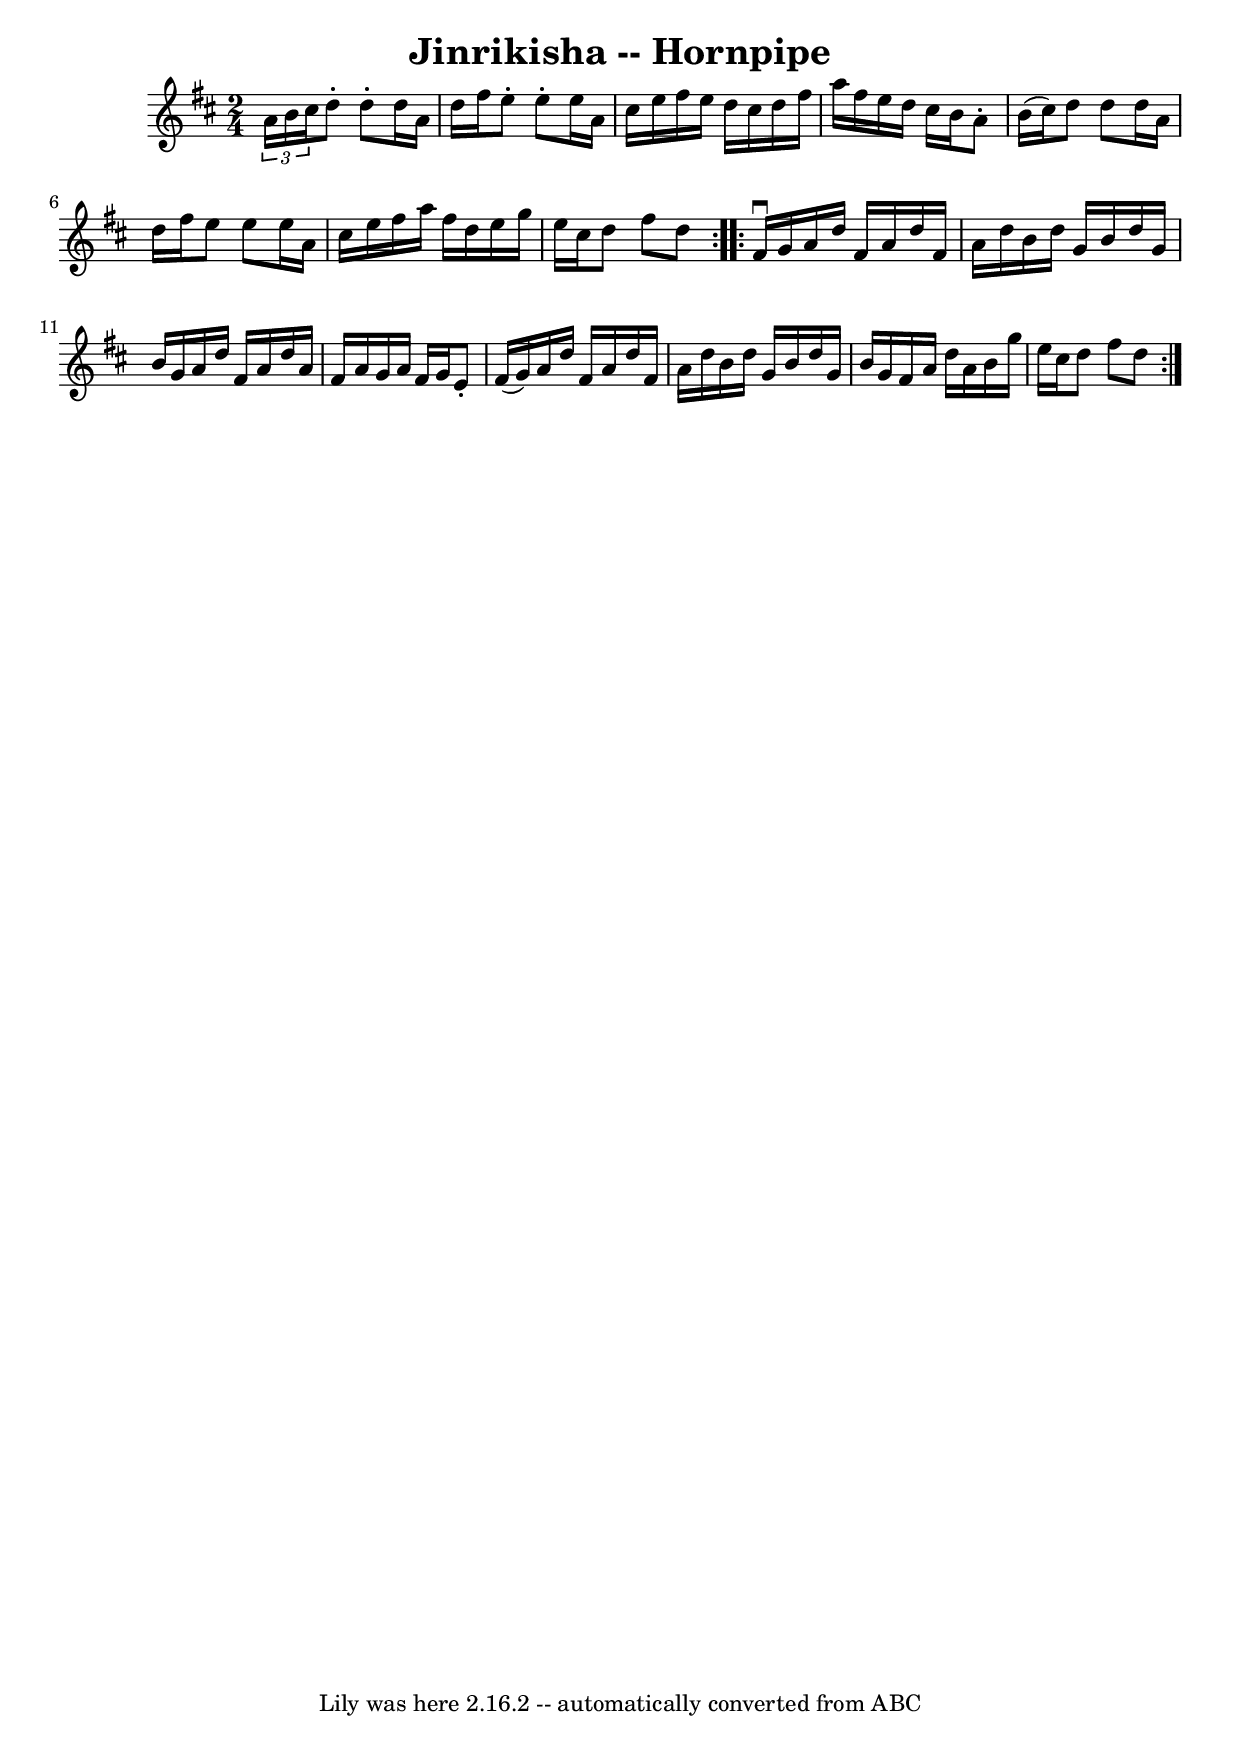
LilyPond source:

\version "2.7.40"
\include "Mammoth.ily"
\header {
	%% book = "Cole's 1000 Fiddle Tunes"
	crossRefNumber = "1"
	footnotes = ""
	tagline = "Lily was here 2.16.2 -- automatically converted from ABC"
	title = "Jinrikisha -- Hornpipe"
}
voicedefault =  {
\set Score.defaultBarType = "empty"

\repeat volta 2 {
\time 2/4 \key d \major   \times 2/3 { a'16 b'16 cis''16) } |
 
 d''8 -. d''8 -. d''16 a'16 d''16 fis''16  |
 e''8 -.   
e''8 -. e''16 a'16 cis''16 e''16  |
 fis''16 e''16    
d''16 cis''16 d''16 fis''16 a''16 fis''16  |
 e''16    
d''16 cis''16 b'16 a'8 -. b'16 (cis''16) |
 d''8    
d''8 d''16 a'16 d''16 fis''16  |
 e''8 e''8 e''16    
a'16 cis''16 e''16  |
 fis''16 a''16 fis''16 d''16    
e''16 g''16 e''16 cis''16  |
 d''8 fis''8 d''8  }     
\repeat volta 2 { fis'16^\downbow g'16  |
 a'16 d''16 fis'16 
 a'16 d''16 fis'16 a'16 d''16  |
 b'16 d''16 g'16   
 b'16 d''16 g'16 b'16 g'16  |
 a'16 d''16 fis'16    
a'16 d''16 a'16 fis'16 a'16  |
 g'16 a'16 fis'16    
g'16 e'8 -. fis'16 (g'16) |
 a'16 d''16 fis'16    
a'16 d''16 fis'16 a'16 d''16  |
 b'16 d''16 g'16    
b'16 d''16 g'16 b'16 g'16  |
 fis'16 a'16 d''16    
a'16 b'16 g''16 e''16 cis''16  |
 d''8 fis''8 d''8  } 
  
}

\score{
    <<

	\context Staff="default"
	{
	    \voicedefault 
	}

    >>
	\layout {
	}
	\midi {}
}
